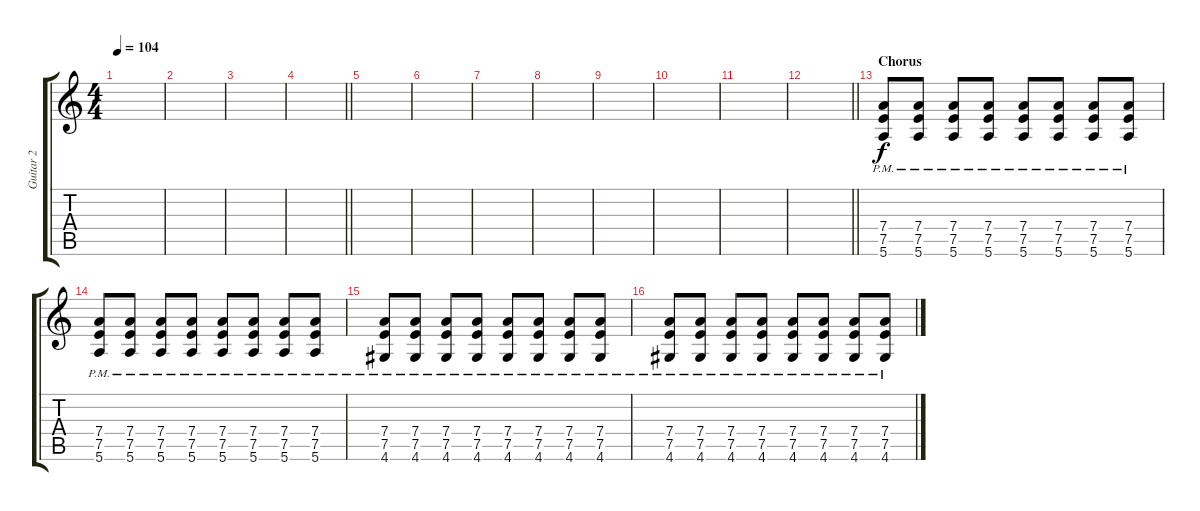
\track ("Guitar 2" "Guitar 2") {instrument electricguitarclean}
\staff {score tabs}
\tuning (E4 B3 G3 D3 A2 E2) {hide}
\ts (4 4)
\tempo 104
\clef g2
\ks c
|
|
|
\barLineRight lightlight
|
|
|
|
|
|
|
|
\barLineRight lightlight
|
\section ("" "Chorus")
(7.4{pm} 7.5{pm} 5.6{pm}).8{volume 9 instrument overdrivenguitar} (7.4{pm} 7.5{pm} 5.6{pm}).8 (7.4{pm} 7.5{pm} 5.6{pm}).8 (7.4{pm} 7.5{pm} 5.6{pm}).8 (7.4{pm} 7.5{pm} 5.6{pm}).8 (7.4{pm} 7.5{pm} 5.6{pm}).8 (7.4{pm} 7.5{pm} 5.6{pm}).8 (7.4{pm} 7.5{pm} 5.6{pm}).8 |
(7.4{pm} 7.5{pm} 5.6{pm}).8 (7.4{pm} 7.5{pm} 5.6{pm}).8 (7.4{pm} 7.5{pm} 5.6{pm}).8 (7.4{pm} 7.5{pm} 5.6{pm}).8 (7.4{pm} 7.5{pm} 5.6{pm}).8 (7.4{pm} 7.5{pm} 5.6{pm}).8 (7.4{pm} 7.5{pm} 5.6{pm}).8 (7.4{pm} 7.5{pm} 5.6{pm}).8 |
(7.4{pm} 7.5{pm} 4.6{pm}).8 (7.4{pm} 7.5{pm} 4.6{pm}).8 (7.4{pm} 7.5{pm} 4.6{pm}).8 (7.4{pm} 7.5{pm} 4.6{pm}).8 (7.4{pm} 7.5{pm} 4.6{pm}).8 (7.4{pm} 7.5{pm} 4.6{pm}).8 (7.4{pm} 7.5{pm} 4.6{pm}).8 (7.4{pm} 7.5{pm} 4.6{pm}).8 |
(7.4{pm} 7.5{pm} 4.6{pm}).8 (7.4{pm} 7.5{pm} 4.6{pm}).8 (7.4{pm} 7.5{pm} 4.6{pm}).8 (7.4{pm} 7.5{pm} 4.6{pm}).8 (7.4{pm} 7.5{pm} 4.6{pm}).8 (7.4{pm} 7.5{pm} 4.6{pm}).8 (7.4{pm} 7.5{pm} 4.6{pm}).8 (7.4{pm} 7.5{pm} 4.6{pm}).8
